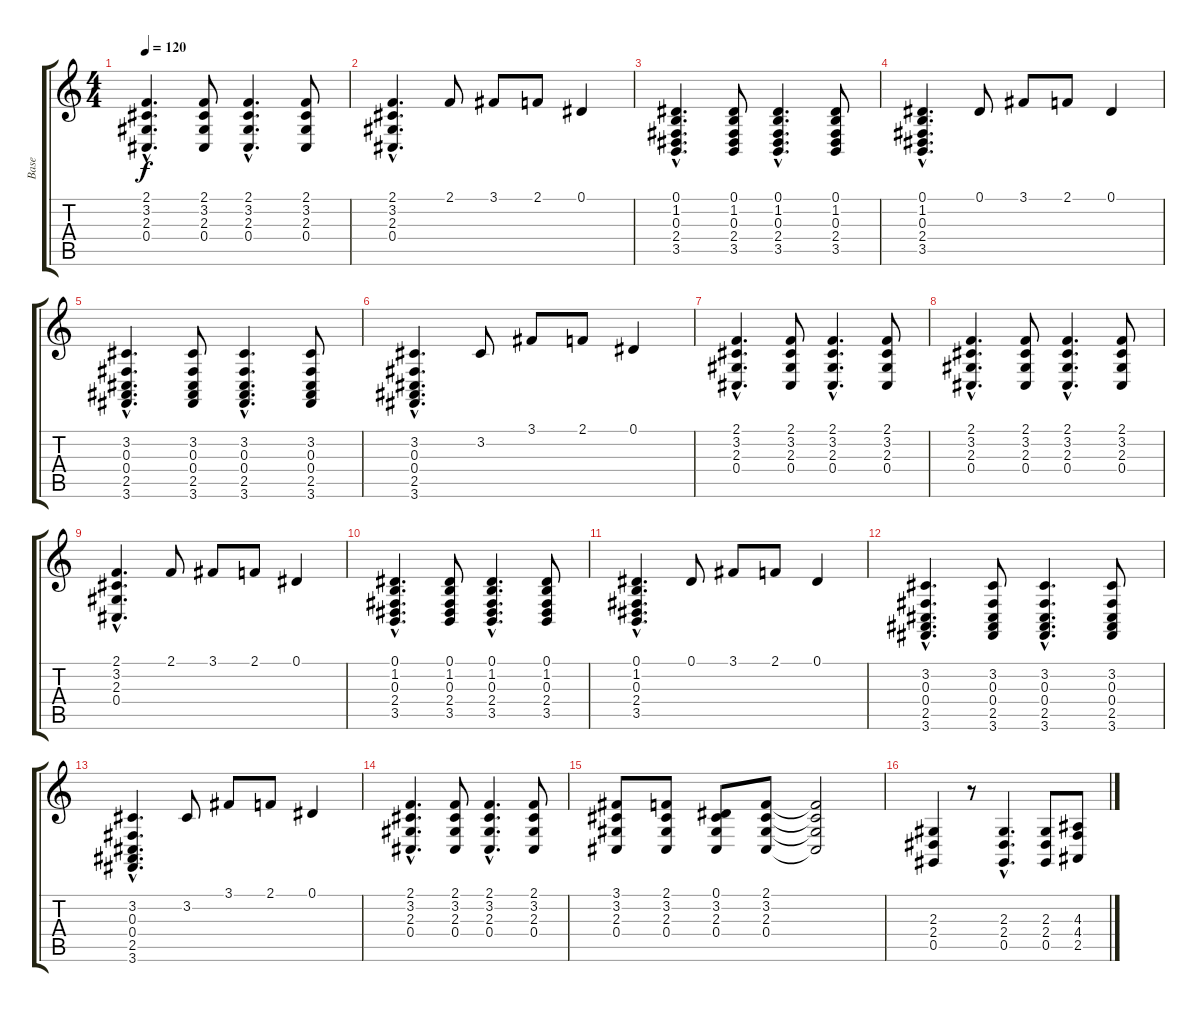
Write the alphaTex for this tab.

\track ("Base" "Base") {instrument brightacousticpiano}
\staff {score tabs}
\tuning (Eb4 Bb3 Gb3 Db3 Ab2 Eb2) {hide}
\ts (4 4)
\tempo 120
\clef g2
\ks c
(2.1{hac} 3.2{hac} 2.3{hac} 0.4{hac}).4{d dy f} (2.1 3.2 2.3 0.4).8 (2.1{hac} 3.2{hac} 2.3{hac} 0.4{hac}).4{d} (2.1 3.2 2.3 0.4).8 |
(2.1{hac} 3.2{hac} 2.3{hac} 0.4{hac}).4{d} 2.1.8 3.1.8 2.1.8 0.1.4 |
(0.1{hac} 1.2{hac} 0.3{hac} 2.4{hac} 3.5{hac}).4{d} (0.1 1.2 0.3 2.4 3.5).8 (0.1{hac} 1.2{hac} 0.3{hac} 2.4{hac} 3.5{hac}).4{d} (0.1 1.2 0.3 2.4 3.5).8 |
(0.1{hac} 1.2{hac} 0.3{hac} 2.4{hac} 3.5{hac}).4{d} 0.1.8 3.1.8 2.1.8 0.1.4 |
(3.2{hac} 0.3{hac} 0.4{hac} 2.5{hac} 3.6{hac}).4{d} (3.2 0.3 0.4 2.5 3.6).8 (3.2{hac} 0.3{hac} 0.4{hac} 2.5{hac} 3.6{hac}).4{d} (3.2 0.3 0.4 2.5 3.6).8 |
(3.2{hac} 0.3{hac} 0.4{hac} 2.5{hac} 3.6{hac}).4{d} 3.2.8 3.1.8 2.1.8 0.1.4 |
(2.1{hac} 3.2{hac} 2.3{hac} 0.4{hac}).4{d} (2.1 3.2 2.3 0.4).8 (2.1{hac} 3.2{hac} 2.3{hac} 0.4{hac}).4{d} (2.1 3.2 2.3 0.4).8 |
(2.1{hac} 3.2{hac} 2.3{hac} 0.4{hac}).4{d} (2.1 3.2 2.3 0.4).8 (2.1{hac} 3.2{hac} 2.3{hac} 0.4{hac}).4{d} (2.1 3.2 2.3 0.4).8 |
(2.1{hac} 3.2{hac} 2.3{hac} 0.4{hac}).4{d} 2.1.8 3.1.8 2.1.8 0.1.4 |
(0.1{hac} 1.2{hac} 0.3{hac} 2.4{hac} 3.5{hac}).4{d} (0.1 1.2 0.3 2.4 3.5).8 (0.1{hac} 1.2{hac} 0.3{hac} 2.4{hac} 3.5{hac}).4{d} (0.1 1.2 0.3 2.4 3.5).8 |
(0.1{hac} 1.2{hac} 0.3{hac} 2.4{hac} 3.5{hac}).4{d} 0.1.8 3.1.8 2.1.8 0.1.4 |
(3.2{hac} 0.3{hac} 0.4{hac} 2.5{hac} 3.6{hac}).4{d} (3.2 0.3 0.4 2.5 3.6).8 (3.2{hac} 0.3{hac} 0.4{hac} 2.5{hac} 3.6{hac}).4{d} (3.2 0.3 0.4 2.5 3.6).8 |
(3.2{hac} 0.3{hac} 0.4{hac} 2.5{hac} 3.6{hac}).4{d} 3.2.8 3.1.8 2.1.8 0.1.4 |
(2.1{hac} 3.2{hac} 2.3{hac} 0.4{hac}).4{d} (2.1 3.2 2.3 0.4).8 (2.1{hac} 3.2{hac} 2.3{hac} 0.4{hac}).4{d} (2.1 3.2 2.3 0.4).8 |
(3.1 3.2 2.3 0.4).8 (2.1 3.2 2.3 0.4).8 (0.1 3.2 2.3 0.4).8 (2.1 3.2 2.3 0.4).8 (2.1{t} 3.2{t} 2.3{t} 0.4{t}).2 |
(2.3 2.4 0.5).4 r.8 (2.3{hac} 2.4{hac} 0.5{hac}).4{d} (2.3 2.4 0.5).8 (4.3 4.4 2.5).8
